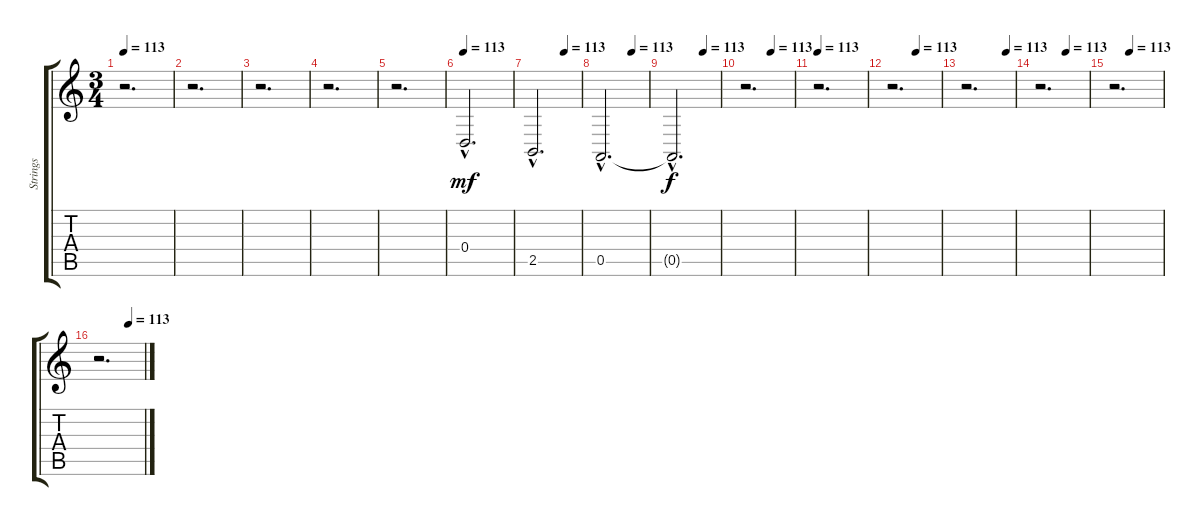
\track ("Strings" "Strings") {instrument stringensemble1}
\staff {score tabs}
\tuning (E4 B3 G3 D3 A2 E2) {hide}
\ts (3 4)
\tempo 113
\clef g2
\ks c
r.2{d dy mf} |
r.2{d} |
r.2{d} |
r.2{d} |
r.2{d} |
\tempo 113
0.4{hac}.2{d} |
\tempo (113 0.6666666666666666)
2.5{hac}.2{d} |
\tempo (113 0.6666666666666666)
0.5{hac}.2{d} |
\tempo (113 0.6666666666666666)
0.5{hac t}.2{d dy f} |
\tempo (113 0.5416666666666666)
r.2{d} |
\tempo 113
r.2{d} |
\tempo (113 0.5)
r.2{d} |
\tempo (113 0.8333333333333334)
r.2{d} |
\tempo (113 0.5416666666666666)
r.2{d} |
\tempo (113 0.3333333333333333)
r.2{d} |
\tempo (113 0.6666666666666666)
r.2{d}
